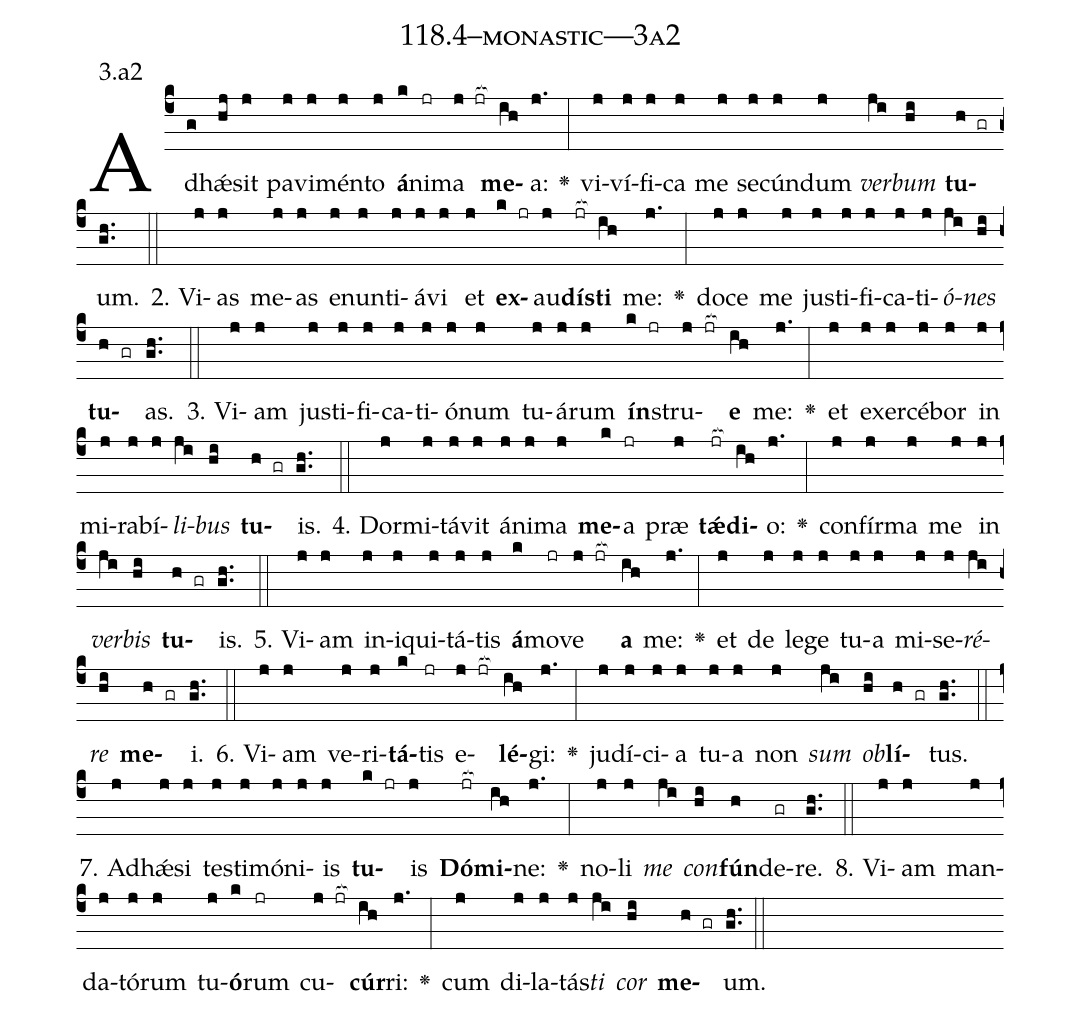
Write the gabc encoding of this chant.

name: 118.4--monastic---3a2;
annotation: 3.a2;
%%
(c4)Ad(g)hǽ(hj)sit(j) pa(j)vi(j)mén(j)to(j) <b>á</b>(k)ni(jr)ma(j jr[ocb:1{]) <b>me</b>(ih[ocb:0}])a:(j.) <v>\greheightstar</v>(:) vi(j)ví(j)fi(j)ca(j) me(j) se(j)cún(j)dum(j) <i>ver</i>(ji)<i>bum</i>(hi) <b>tu</b>(h gr)um.(gh..) (::)
2. Vi(j)as(j) me(j)as(j) e(j)nun(j)ti(j)á(j)vi(j) et(j) <b>ex</b>(k jr)au(j)<b>dís</b>(jr[ocb:1{])<b>ti</b>(ih[ocb:0}]) me:(j.) <v>\greheightstar</v>(:) do(j)ce(j) me(j) jus(j)ti(j)fi(j)ca(j)ti(j)<i>ó</i>(ji)<i>nes</i>(hi) <b>tu</b>(h gr)as.(gh..) (::)
3. Vi(j)am(j) jus(j)ti(j)fi(j)ca(j)ti(j)ó(j)num(j) tu(j)á(j)rum(j) <b>ín</b>(k jr)stru(j jr[ocb:1{])<b>e</b>(ih[ocb:0}]) me:(j.) <v>\greheightstar</v>(:) et(j) ex(j)er(j)cé(j)bor(j) in(j) mi(j)ra(j)bí(j)<i>li</i>(ji)<i>bus</i>(hi) <b>tu</b>(h gr)is.(gh..) (::)
4. Dor(j)mi(j)tá(j)vit(j) á(j)ni(j)ma(j) <b>me</b>(k)a(jr) præ(j) <b>tǽ</b>(jr[ocb:1{])<b>di</b>(ih[ocb:0}])o:(j.) <v>\greheightstar</v>(:) con(j)fír(j)ma(j) me(j) in(j) <i>ver</i>(ji)<i>bis</i>(hi) <b>tu</b>(h gr)is.(gh..) (::)
5. Vi(j)am(j) in(j)i(j)qui(j)tá(j)tis(j) <b>á</b>(k)mo(jr)ve(j jr[ocb:1{]) <b>a</b>(ih[ocb:0}]) me:(j.) <v>\greheightstar</v>(:) et(j) de(j) le(j)ge(j) tu(j)a(j) mi(j)se(j)<i>ré</i>(ji)<i>re</i>(hi) <b>me</b>(h gr)i.(gh..) (::)
6. Vi(j)am(j) ve(j)ri(j)<b>tá</b>(k)tis(jr) e(j jr[ocb:1{])<b>lé</b>(ih[ocb:0}])gi:(j.) <v>\greheightstar</v>(:) ju(j)dí(j)ci(j)a(j) tu(j)a(j) non(j) <i>sum</i>(ji) <i>ob</i>(hi)<b>lí</b>(h gr)tus.(gh..) (::)
7. Ad(j)hǽ(j)si(j) tes(j)ti(j)mó(j)ni(j)is(j) <b>tu</b>(k jr)is(j) <b>Dó</b>(jr[ocb:1{])<b>mi</b>(ih[ocb:0}])ne:(j.) <v>\greheightstar</v>(:) no(j)li(j) <i>me</i>(ji) <i>con</i>(hi)<b>fún</b>(h)de(gr)re.(gh..) (::)
8. Vi(j)am(j) man(j)da(j)tó(j)rum(j) tu(j)<b>ó</b>(k)rum(jr) cu(j jr[ocb:1{])<b>cúr</b>(ih[ocb:0}])ri:(j.) <v>\greheightstar</v>(:) cum(j) di(j)la(j)tás(j)<i>ti</i>(ji) <i>cor</i>(hi) <b>me</b>(h gr)um.(gh..) (::)
